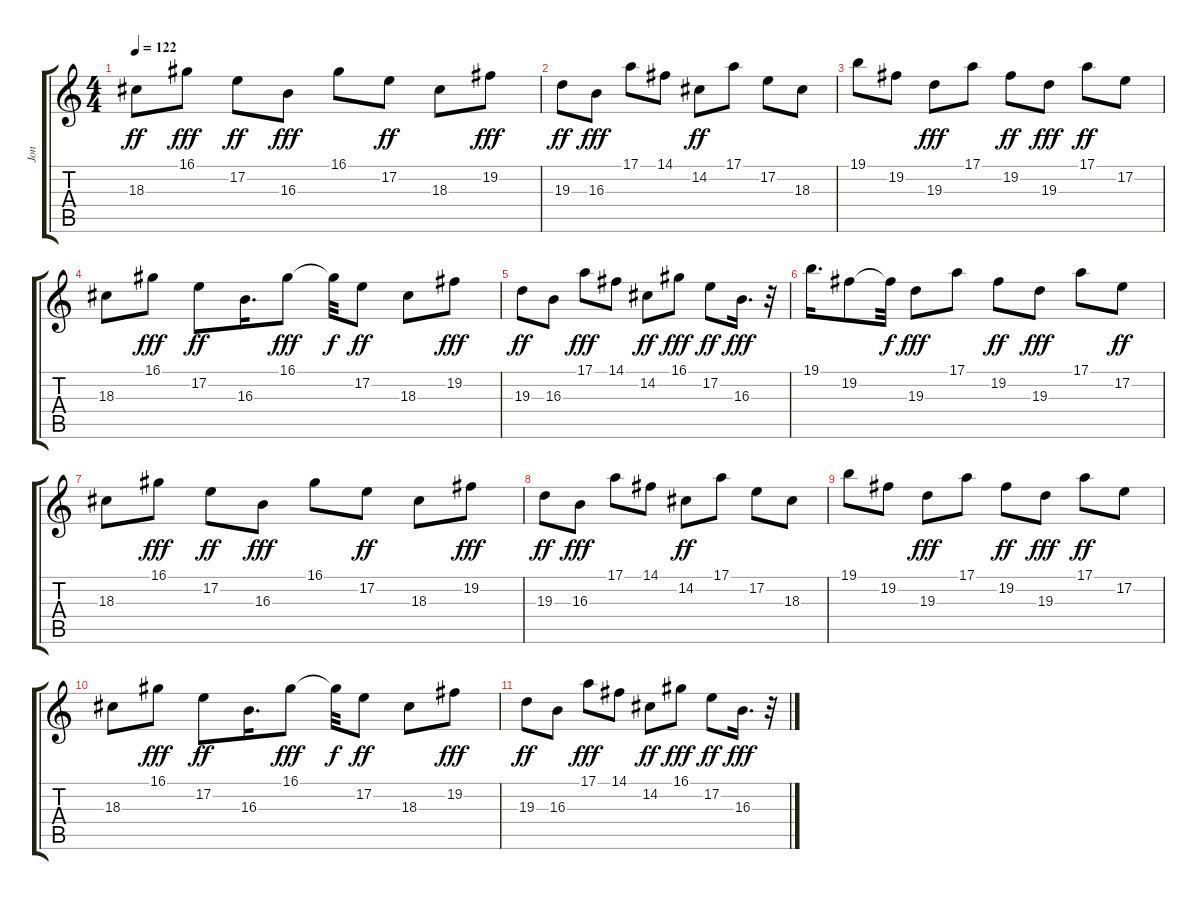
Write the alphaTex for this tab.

\track ("Jon" "Jon") {instrument pad4choir}
\staff {score tabs}
\tuning (E4 B3 G3 D3 A2 E2) {hide}
\ts (4 4)
\tempo 122
\clef g2
\ks c
18.3.8{dy ff} 16.1.8{dy fff} 17.2.8{dy ff} 16.3.8{dy fff} 16.1.8 17.2.8{dy ff} 18.3.8 19.2.8{dy fff} |
19.3.8{dy ff} 16.3.8{dy fff} 17.1.8 14.1.8 14.2.8{dy ff} 17.1.8 17.2.8 18.3.8 |
19.1.8 19.2.8 19.3.8{dy fff} 17.1.8 19.2.8{dy ff} 19.3.8{dy fff} 17.1.8{dy ff} 17.2.8 |
18.3.8 16.1.8{dy fff} 17.2.8{dy ff} 16.3.16{d} 16.1.8{dy fff} 16.1{t}.32{dy f} 17.2.8{dy ff} 18.3.8 19.2.8{dy fff} |
19.3.8{dy ff} 16.3.8 17.1.8{dy fff} 14.1.8 14.2.8{dy ff} 16.1.8{dy fff} 17.2.8{dy ff} 16.3.16{d dy fff} r.32 |
19.1.16{d} 19.2.8 19.2{t}.32{dy f} 19.3.8{dy fff} 17.1.8 19.2.8{dy ff} 19.3.8{dy fff} 17.1.8 17.2.8{dy ff} |
18.3.8 16.1.8{dy fff} 17.2.8{dy ff} 16.3.8{dy fff} 16.1.8 17.2.8{dy ff} 18.3.8 19.2.8{dy fff} |
19.3.8{dy ff} 16.3.8{dy fff} 17.1.8 14.1.8 14.2.8{dy ff} 17.1.8 17.2.8 18.3.8 |
19.1.8 19.2.8 19.3.8{dy fff} 17.1.8 19.2.8{dy ff} 19.3.8{dy fff} 17.1.8{dy ff} 17.2.8 |
18.3.8 16.1.8{dy fff} 17.2.8{dy ff} 16.3.16{d} 16.1.8{dy fff} 16.1{t}.32{dy f} 17.2.8{dy ff} 18.3.8 19.2.8{dy fff} |
19.3.8{dy ff} 16.3.8 17.1.8{dy fff} 14.1.8 14.2.8{dy ff} 16.1.8{dy fff} 17.2.8{dy ff} 16.3.16{d dy fff} r.32
